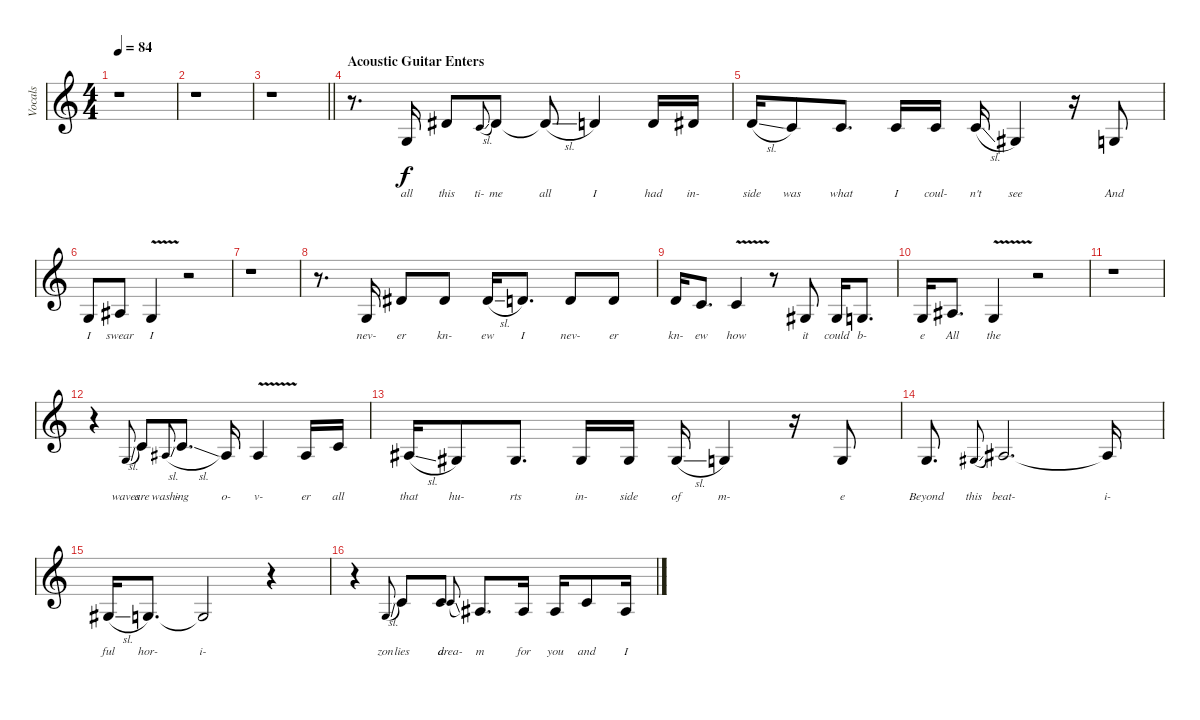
\track ("Vocals" "Vocals") {instrument sopranosax}
\staff {score}
\tuning (E4 B3 G3 D3 A2 E2) {hide}
\ts (4 4)
\tempo 84
\clef g2
\ks c
r.1{dy f} |
r.1 |
\barLineRight lightlight
r.1 |
\section ("" "Acoustic Guitar Enters")
r.8{d} 0.3.16{lyrics (0 "all") lyrics (1 "") lyrics (2 "") lyrics (3 "") lyrics (4 "")} 8.3.8{lyrics (0 "this") lyrics (1 "") lyrics (2 "") lyrics (3 "") lyrics (4 "")} 5.3{sl}.8{lyrics (0 "ti-") lyrics (1 "") lyrics (2 "") lyrics (3 "") lyrics (4 "") gr onbeat} 8.3.8{lyrics (0 "me") lyrics (1 "") lyrics (2 "") lyrics (3 "") lyrics (4 "")} 8.3{sl t}.8{lyrics (0 "all") lyrics (1 "") lyrics (2 "") lyrics (3 "") lyrics (4 "")} 7.3.4{lyrics (0 "I") lyrics (1 "") lyrics (2 "") lyrics (3 "") lyrics (4 "")} 7.3.16{lyrics (0 "had") lyrics (1 "") lyrics (2 "") lyrics (3 "") lyrics (4 "")} 8.3.16{lyrics (0 "in-") lyrics (1 "") lyrics (2 "") lyrics (3 "") lyrics (4 "")} |
7.3{sl}.16{lyrics (0 "side") lyrics (1 "") lyrics (2 "") lyrics (3 "") lyrics (4 "")} 5.3.8{lyrics (0 "was") lyrics (1 "") lyrics (2 "") lyrics (3 "") lyrics (4 "")} 5.3.8{d lyrics (0 "what") lyrics (1 "") lyrics (2 "") lyrics (3 "") lyrics (4 "")} 5.3.16{lyrics (0 "I") lyrics (1 "") lyrics (2 "") lyrics (3 "") lyrics (4 "")} 5.3.16{lyrics (0 "coul-") lyrics (1 "") lyrics (2 "") lyrics (3 "") lyrics (4 "")} 5.3{sl}.16{lyrics (0 "n't") lyrics (1 "") lyrics (2 "") lyrics (3 "") lyrics (4 "")} 1.3.4{lyrics (0 "see") lyrics (1 "") lyrics (2 "") lyrics (3 "") lyrics (4 "")} r.16 0.3.8{lyrics (0 "And") lyrics (1 "") lyrics (2 "") lyrics (3 "") lyrics (4 "")} |
0.3.8{lyrics (0 "I") lyrics (1 "") lyrics (2 "") lyrics (3 "") lyrics (4 "")} 3.3.8{lyrics (0 "swear") lyrics (1 "") lyrics (2 "") lyrics (3 "") lyrics (4 "")} 0.3{v}.4{lyrics (0 "I") lyrics (1 "") lyrics (2 "") lyrics (3 "") lyrics (4 "")} r.2 |
r.1 |
r.8{d} 0.3.16{lyrics (0 "nev-") lyrics (1 "") lyrics (2 "") lyrics (3 "") lyrics (4 "")} 8.3.8{lyrics (0 "er") lyrics (1 "") lyrics (2 "") lyrics (3 "") lyrics (4 "")} 8.3.8{lyrics (0 "kn-") lyrics (1 "") lyrics (2 "") lyrics (3 "") lyrics (4 "")} 8.3{sl}.16{lyrics (0 "ew") lyrics (1 "") lyrics (2 "") lyrics (3 "") lyrics (4 "")} 7.3.8{d lyrics (0 "I") lyrics (1 "") lyrics (2 "") lyrics (3 "") lyrics (4 "")} 7.3.8{lyrics (0 "nev-") lyrics (1 "") lyrics (2 "") lyrics (3 "") lyrics (4 "")} 7.3.8{lyrics (0 "er") lyrics (1 "") lyrics (2 "") lyrics (3 "") lyrics (4 "")} |
7.3.16{lyrics (0 "kn-") lyrics (1 "") lyrics (2 "") lyrics (3 "") lyrics (4 "")} 5.3.8{d lyrics (0 "ew") lyrics (1 "") lyrics (2 "") lyrics (3 "") lyrics (4 "")} 5.3{v}.4{lyrics (0 "how") lyrics (1 "") lyrics (2 "") lyrics (3 "") lyrics (4 "")} r.8 1.3.8{lyrics (0 "it") lyrics (1 "") lyrics (2 "") lyrics (3 "") lyrics (4 "")} 1.3.16{lyrics (0 "could") lyrics (1 "") lyrics (2 "") lyrics (3 "") lyrics (4 "")} 0.3.8{d lyrics (0 "b-") lyrics (1 "") lyrics (2 "") lyrics (3 "") lyrics (4 "")} |
0.3.16{lyrics (0 "e") lyrics (1 "") lyrics (2 "") lyrics (3 "") lyrics (4 "")} 3.3.8{d lyrics (0 "All") lyrics (1 "") lyrics (2 "") lyrics (3 "") lyrics (4 "")} 0.3{v}.4{lyrics (0 "the") lyrics (1 "") lyrics (2 "") lyrics (3 "") lyrics (4 "")} r.2 |
r.1 |
r.4 5.4{sl}.8{lyrics (0 "waves") lyrics (1 "") lyrics (2 "") lyrics (3 "") lyrics (4 "") gr onbeat} 10.4.8{lyrics (0 "are") lyrics (1 "") lyrics (2 "") lyrics (3 "") lyrics (4 "")} 8.4{sl}.8{lyrics (0 "wash-") lyrics (1 "") lyrics (2 "") lyrics (3 "") lyrics (4 "") gr onbeat} 10.4{sl}.8{d lyrics (0 "ing") lyrics (1 "") lyrics (2 "") lyrics (3 "") lyrics (4 "")} 8.4.16{lyrics (0 "o-") lyrics (1 "") lyrics (2 "") lyrics (3 "") lyrics (4 "")} 8.4{v}.4{lyrics (0 "v-") lyrics (1 "") lyrics (2 "") lyrics (3 "") lyrics (4 "")} 8.4.16{lyrics (0 "er") lyrics (1 "") lyrics (2 "") lyrics (3 "") lyrics (4 "")} 10.4.16{lyrics (0 "all") lyrics (1 "") lyrics (2 "") lyrics (3 "") lyrics (4 "")} |
8.4{sl}.16{lyrics (0 "that") lyrics (1 "") lyrics (2 "") lyrics (3 "") lyrics (4 "")} 6.4.8{lyrics (0 "hu-") lyrics (1 "") lyrics (2 "") lyrics (3 "") lyrics (4 "")} 6.4.8{d lyrics (0 "rts") lyrics (1 "") lyrics (2 "") lyrics (3 "") lyrics (4 "")} 6.4.16{lyrics (0 "in-") lyrics (1 "") lyrics (2 "") lyrics (3 "") lyrics (4 "")} 6.4.16{lyrics (0 "side") lyrics (1 "") lyrics (2 "") lyrics (3 "") lyrics (4 "")} 6.4{sl}.16{lyrics (0 "of") lyrics (1 "") lyrics (2 "") lyrics (3 "") lyrics (4 "")} 5.4.4{lyrics (0 "m-") lyrics (1 "") lyrics (2 "") lyrics (3 "") lyrics (4 "")} r.16 5.4.8{lyrics (0 "e") lyrics (1 "") lyrics (2 "") lyrics (3 "") lyrics (4 "")} |
5.4.8{d lyrics (0 "Beyond") lyrics (1 "") lyrics (2 "") lyrics (3 "") lyrics (4 "")} 6.4{sl}.8{lyrics (0 "this") lyrics (1 "") lyrics (2 "") lyrics (3 "") lyrics (4 "") gr onbeat} 8.4.2{d lyrics (0 "beat-") lyrics (1 "") lyrics (2 "") lyrics (3 "") lyrics (4 "")} 8.4{t}.16{lyrics (0 "i-") lyrics (1 "") lyrics (2 "") lyrics (3 "") lyrics (4 "")} |
6.4{sl}.16{lyrics (0 "ful") lyrics (1 "") lyrics (2 "") lyrics (3 "") lyrics (4 "")} 5.4.8{d lyrics (0 "hor-") lyrics (1 "") lyrics (2 "") lyrics (3 "") lyrics (4 "")} 5.4{t}.2{lyrics (0 "i-") lyrics (1 "") lyrics (2 "") lyrics (3 "") lyrics (4 "")} r.4 |
r.4 5.4{sl}.8{lyrics (0 "zon") lyrics (1 "") lyrics (2 "") lyrics (3 "") lyrics (4 "") gr onbeat} 10.4.8{lyrics (0 "lies") lyrics (1 "") lyrics (2 "") lyrics (3 "") lyrics (4 "")} 10.4.8{lyrics (0 "a") lyrics (1 "") lyrics (2 "") lyrics (3 "") lyrics (4 "")} 10.4{sl}.8{lyrics (0 "drea-") lyrics (1 "") lyrics (2 "") lyrics (3 "") lyrics (4 "") gr onbeat} 8.4.8{d lyrics (0 "m") lyrics (1 "") lyrics (2 "") lyrics (3 "") lyrics (4 "")} 8.4.16{lyrics (0 "for") lyrics (1 "") lyrics (2 "") lyrics (3 "") lyrics (4 "")} 8.4.16{lyrics (0 "you") lyrics (1 "") lyrics (2 "") lyrics (3 "") lyrics (4 "")} 10.4.8{lyrics (0 "and") lyrics (1 "") lyrics (2 "") lyrics (3 "") lyrics (4 "")} 8.4{sl}.16{lyrics (0 "I") lyrics (1 "") lyrics (2 "") lyrics (3 "") lyrics (4 "")}
